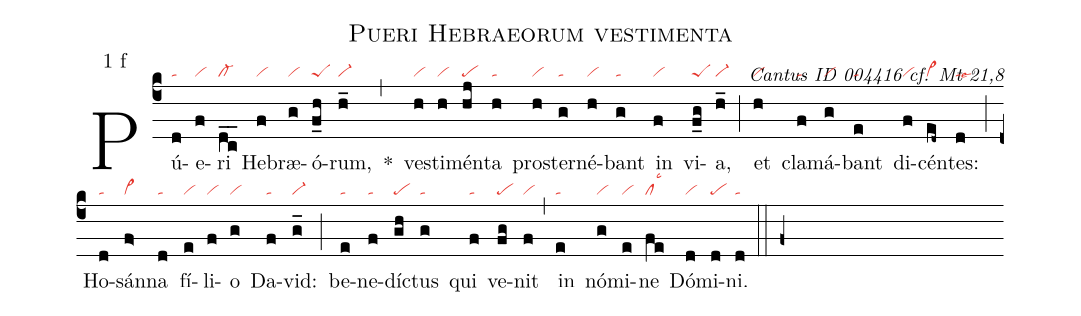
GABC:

name: Pueri Hebraeorum vestimenta;
mode: 1;
mode-differentia: f;
commentary: Cantus ID 004416 cf. Mt 21,8;
nabc-lines: 1;
%%
(c4)

Pú(d|ta)e(f|vi)ri(dc__|cl-) He(f|vi)bræ(g|vi)ó(f_h|peS)rum,(h_|vi-) *(,) ve(h|vi)sti(h|vi)mén(hj|pe)ta(h|ta) pro(h|vi)ster(g|ta)né(h|vi)bant(g|ta) in(f|vi) vi(f_g|peS)a,(h_|vi-) (;) et(h|vi) cla(f|ta)má(g|vi)bant(e|ta) di(f|vi)cén(ed~|vi>)tes:(d|talse6) (;) Ho(d|ta)sán(f>|vi>)na(d|ta) fí(e|vi)li(f|vi)o(g|vi) Da(f|ta)vid:(g_|vi-) (;) be(e|ta)ne(f|ta)díc(gh|pe)tus(g|ta) qui(f|ta) ve(fg|pe)nit(f|vi) (,) in(e|ta) nó(g|vi)mi(e|vi)ne(fe|cllsc3) Dó(d|vi)mi(d|pe)ni.(d|ta)

(::)

(f+)
